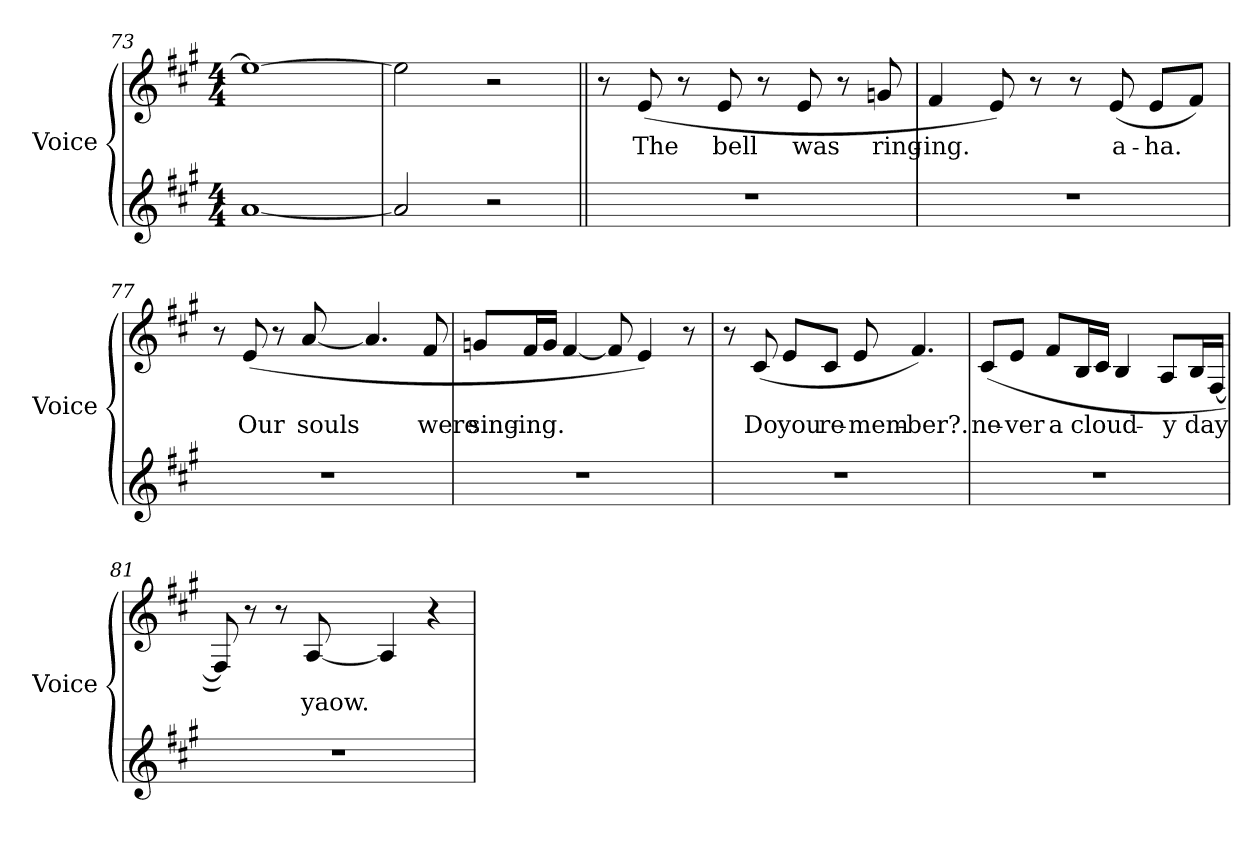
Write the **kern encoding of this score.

**kern	**kern	**text
*part2	*part1	*part1
*staff2	*staff1	*staff1
*I"Voice	*I"Voice	*
*I'Voice	*I'Voice	*
*clefG2	*clefG2	*
*k[f#c#g#]	*k[f#c#g#]	*
*A:	*A:	*
*M4/4	*M4/4	*
=73	=73	=73
[1ai	1eei_	.
!!LO:LB:g=z
=74	=74	=74
2ai/]	2eei\]	.
2r	2r	.
=75||	=75||	=75||
1r	8r	.
!	!	!LO:LY:b:color=#000000
.	(8ei/	The
.	8r	.
!	!	!LO:LY:b:color=#000000
.	8ei/	bell
.	8r	.
!	!	!LO:LY:b:color=#000000
.	8ei/	was
.	8r	.
!	!	!LO:LY:b:color=#000000
.	8gni/	ring-
=76	=76	=76
!	!	!LO:LY:b:color=#000000
1r	4f#i/	-ing.
.	8ei/)	.
.	8r	.
.	8r	.
!	!	!LO:LY:b:color=#000000
.	(8ei/	a-
!	!	!LO:LY:b:color=#000000
.	8ei/L	-ha.
.	8f#i/J)	.
=77	=77	=77
1r	8r	.
!	!	!LO:LY:b:color=#000000
.	(8ei/	Our
.	8r	.
!	!	!LO:LY:b:color=#000000
.	[8ai/	souls
.	4.ai/]	.
!	!	!LO:LY:b:color=#000000
.	8f#i/	were
!!LO:LB:g=z
=78	=78	=78
!	!	!LO:LY:b:color=#000000
1r	8gni/L	sing-
!	!	!LO:LY:b:color=#000000
.	16f#i/L	-ing.
.	16gi/JJ	.
.	[4f#i/	.
.	8f#i/]	.
.	4ei/)	.
.	8r	.
=79	=79	=79
1r	8r	.
!	!	!LO:LY:b:color=#000000
.	(8c#i/	Do
!	!	!LO:LY:b:color=#000000
.	8ei/L	you
!	!	!LO:LY:b:color=#000000
.	8c#i/J	re-
!	!	!LO:LY:b:color=#000000
.	8ei/	-mem-
!	!	!LO:LY:b:color=#000000
.	4.f#i/)	-ber?.
=80	=80	=80
!	!	!LO:LY:b:color=#000000
1r	(8c#i/L	ne-
!	!	!LO:LY:b:color=#000000
.	8ei/J	-ver
!	!	!LO:LY:b:color=#000000
.	8f#i/L	a
!	!	!LO:LY:b:color=#000000
.	16Bi/L	cloud-
.	16c#i/JJ	.
.	4Bi/	.
!	!	!LO:LY:b:color=#000000
.	8Ai/L	-y
!	!	!LO:LY:b:color=#000000
.	16Bi/L	day
.	[16F#i/JJ	.
=81	=81	=81
1r	8F#i/])	.
.	8r	.
.	8r	.
!	!	!LO:LY:b:color=#000000
.	[8Ai/	yaow.
.	4Ai/]	.
.	4r	.
=	=	=
*-	*-	*-
